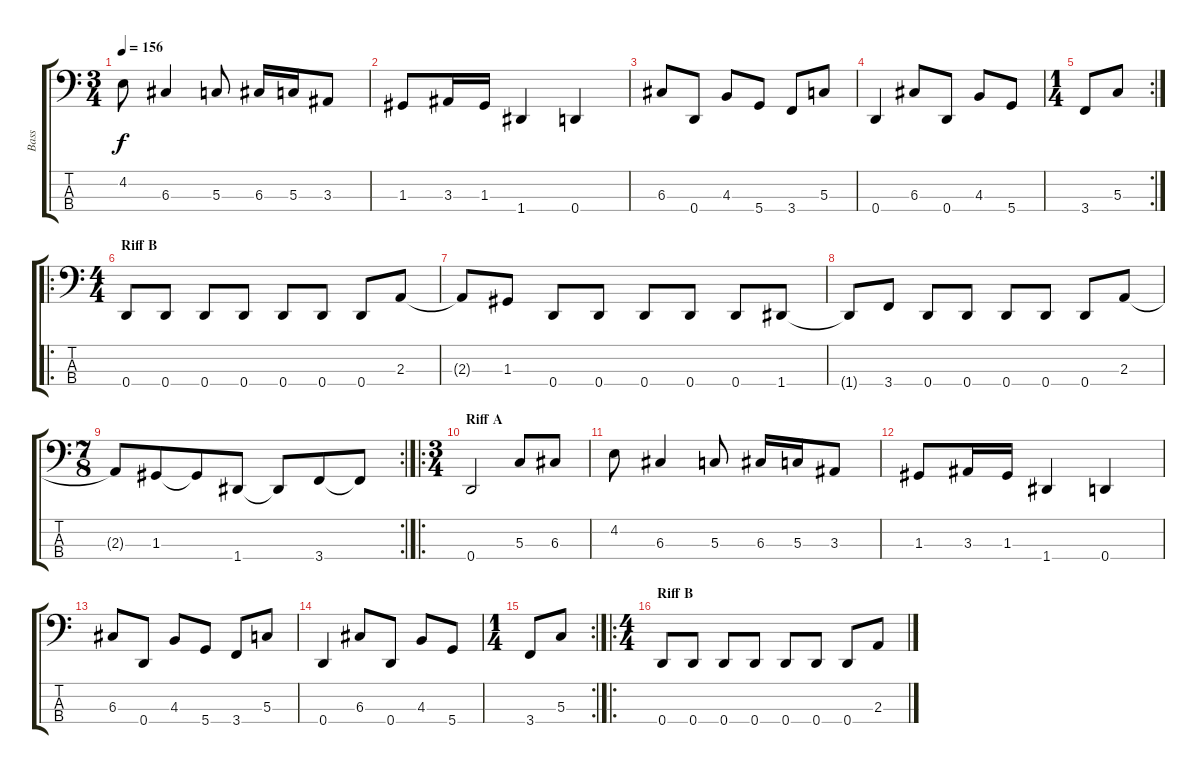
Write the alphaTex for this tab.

\track ("Bass" "Bass") {instrument electricbasspick}
\staff {score tabs}
\tuning (F2 C2 G1 D1) {hide}
\ts (3 4)
\tempo 156
\clef f4
\ks c
4.2.8{dy f} 6.3.4 5.3.8 6.3.16 5.3.16 3.3.8 |
1.3.8 3.3.16 1.3.16 1.4.4 0.4.4 |
6.3.8 0.4.8 4.3.8 5.4.8 3.4.8 5.3.8 |
0.4.4 6.3.8 0.4.8 4.3.8 5.4.8 |
\rc 2
\ts (1 4)
3.4.8 5.3.8 |
\ro
\ts (4 4)
\section ("" "Riff B")
0.4.8 0.4.8 0.4.8 0.4.8 0.4.8 0.4.8 0.4.8 2.3.8 |
2.3{t}.8 1.3.8 0.4.8 0.4.8 0.4.8 0.4.8 0.4.8 1.4.8 |
1.4{t}.8 3.4.8 0.4.8 0.4.8 0.4.8 0.4.8 0.4.8 2.3.8 |
\rc 2
\ts (7 8)
2.3{t}.8 1.3.8 1.3{t}.8 1.4.8 1.4{t}.8 3.4.8 3.4{t}.8 |
\ro
\ts (3 4)
\section ("" "Riff A")
0.4.2 5.3.8 6.3.8 |
4.2.8 6.3.4 5.3.8 6.3.16 5.3.16 3.3.8 |
1.3.8 3.3.16 1.3.16 1.4.4 0.4.4 |
6.3.8 0.4.8 4.3.8 5.4.8 3.4.8 5.3.8 |
0.4.4 6.3.8 0.4.8 4.3.8 5.4.8 |
\rc 2
\ts (1 4)
3.4.8 5.3.8 |
\ro
\ts (4 4)
\section ("" "Riff B")
0.4.8 0.4.8 0.4.8 0.4.8 0.4.8 0.4.8 0.4.8 2.3.8
